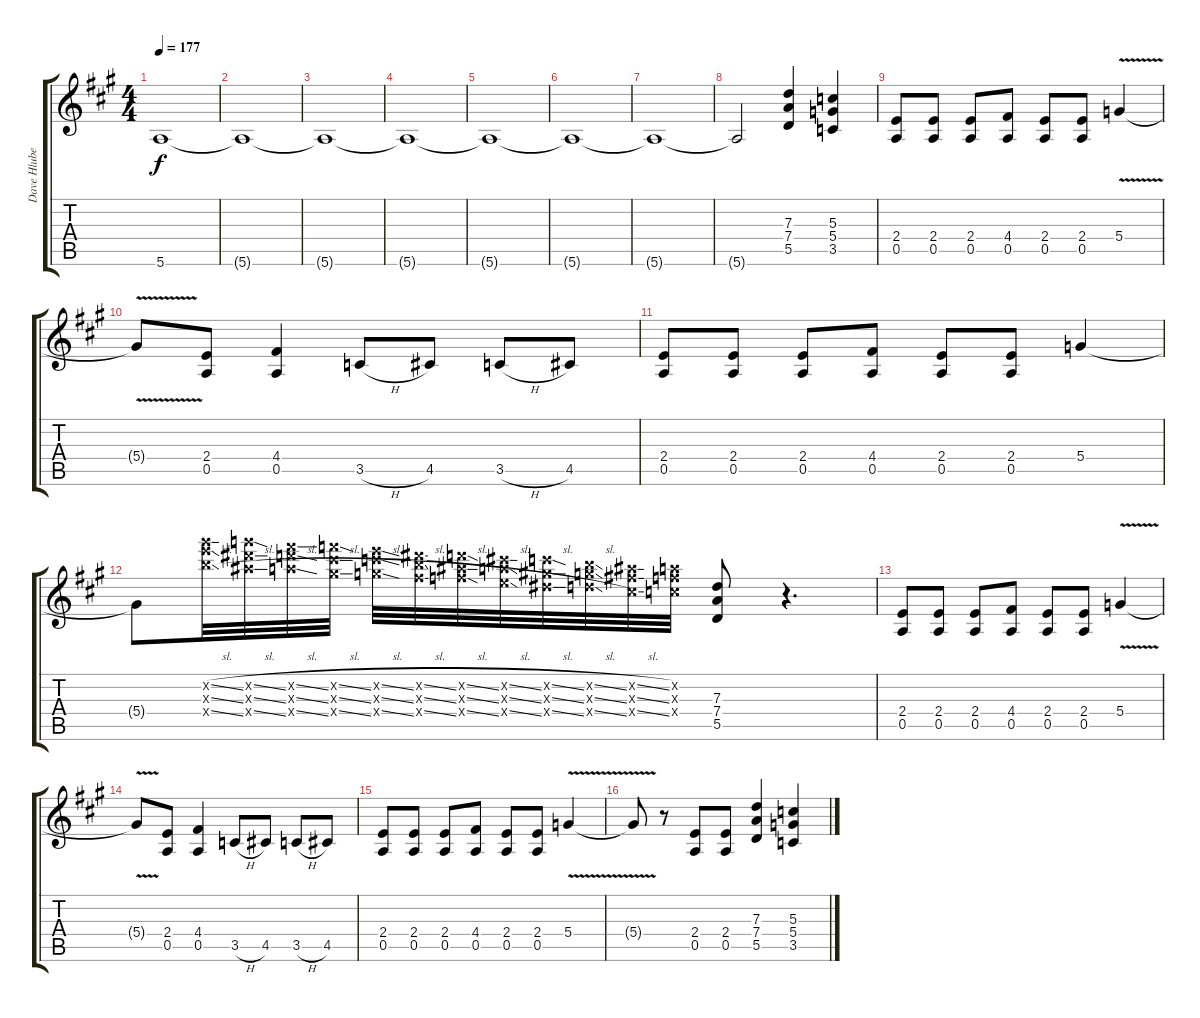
\track ("Dave Hlubek Guitar" "Dave Hlube") {instrument overdrivenguitar}
\staff {score tabs}
\tuning (E4 B3 G3 D3 A2 E2) {hide}
\ts (4 4)
\tempo 177
\clef g2
\ks a
5.6.1{dy f} |
5.6{t}.1 |
5.6{t}.1 |
5.6{t}.1 |
5.6{t}.1 |
5.6{t}.1 |
5.6{t}.1 |
5.6{t}.2 (7.3 7.4 5.5).4{volume 8} (5.3 5.4 3.5).4 |
(2.4 0.5).8 (2.4 0.5).8 (2.4 0.5).8 (4.4 0.5).8 (2.4 0.5).8 (2.4 0.5).8 5.4{v}.4 |
5.4{t}.8 (2.4 0.5).8 (4.4 0.5).4 3.5{h}.8 4.5.8 3.5{h}.8 4.5.8 |
(2.4 0.5).8 (2.4 0.5).8 (2.4 0.5).8 (4.4 0.5).8 (2.4 0.5).8 (2.4 0.5).8 5.4.4 |
5.4{t}.8 (21.2{sl x} 21.3{sl x} 21.4{sl x}).32 (20.2{sl x} 20.3{sl x} 20.4{sl x}).32 (19.2{sl x} 19.3{sl x} 19.4{sl x}).32 (18.2{sl x} 18.3{sl x} 18.4{sl x}).32 (17.2{sl x} 17.3{sl x} 17.4{sl x}).32 (16.2{sl x} 16.3{sl x} 16.4{sl x}).32 (15.2{sl x} 15.3{sl x} 15.4{sl x}).32 (14.2{sl x} 14.3{sl x} 14.4{sl x}).32 (13.2{sl x} 13.3{sl x} 13.4{sl x}).32 (12.2{sl x} 12.3{sl x} 12.4{sl x}).32 (11.2{sl x} 11.3{sl x} 11.4{sl x}).32 (10.2{x} 10.3{x} 10.4{x}).32 (7.3 7.4 5.5).8 r.4{d} |
(2.4 0.5).8 (2.4 0.5).8 (2.4 0.5).8 (4.4 0.5).8 (2.4 0.5).8 (2.4 0.5).8 5.4{v}.4 |
5.4{t}.8 (2.4 0.5).8 (4.4 0.5).4 3.5{h}.8 4.5.8 3.5{h}.8 4.5.8 |
(2.4 0.5).8 (2.4 0.5).8 (2.4 0.5).8 (4.4 0.5).8 (2.4 0.5).8 (2.4 0.5).8 5.4{v}.4 |
5.4{t}.8 r.8 (2.4 0.5).8 (2.4 0.5).8 (7.3 7.4 5.5).4 (5.3 5.4 3.5).4
